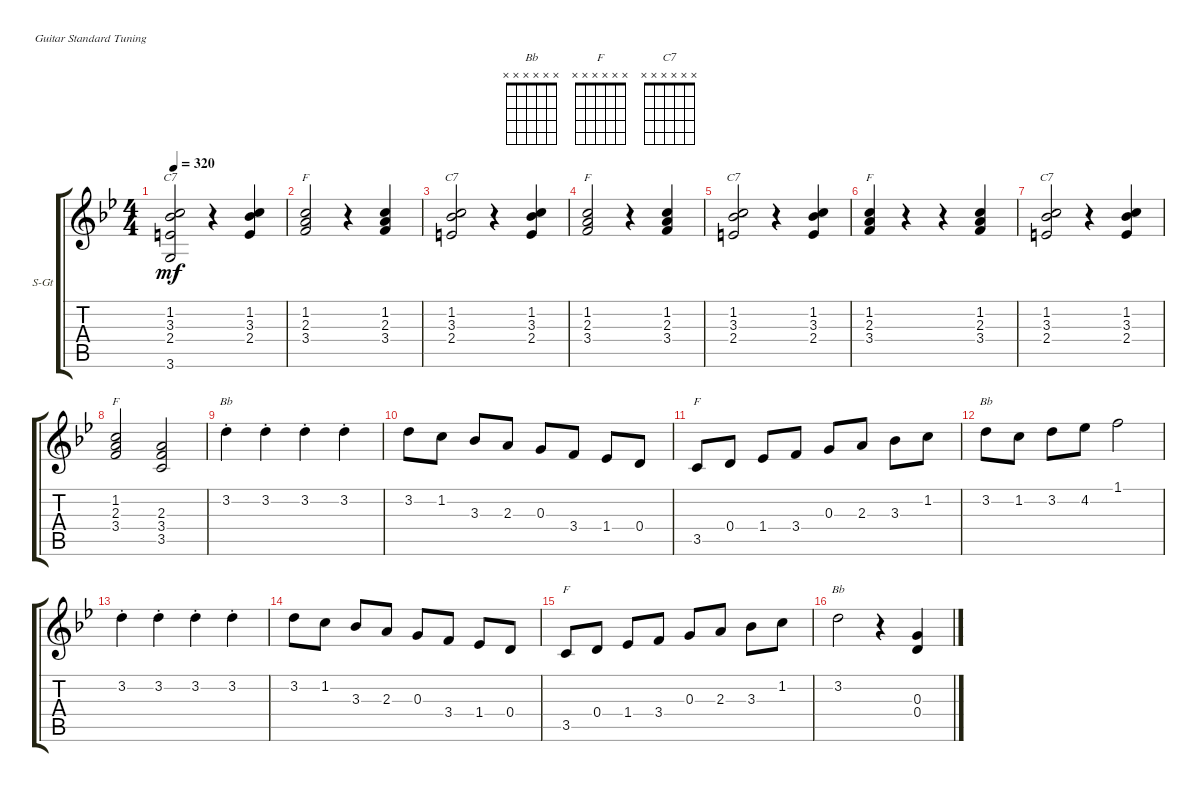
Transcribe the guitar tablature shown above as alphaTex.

\bracketExtendMode groupsimilarinstruments
\firstSystemTrackNameOrientation horizontal
\otherSystemsTrackNameOrientation horizontal
\track ("(accoustic)" "S-Gt") {instrument acousticgrandpiano}
\staff {score tabs}
\tuning (E4 B3 G3 D3 A2 E2)
\displaytranspose 12
\chord ("Bb" x x x x x x)
\chord ("F" x x x x x x)
\chord ("C7" x x x x x x)
\ts (4 4)
\tempo 320
\clef g2
\ks gminor
(1.2 3.3 2.4 3.6).2{ch "C7" dy mf} r.4 (1.2 3.3 2.4).4 |
(1.2 2.3 3.4).2{ch "F"} r.4 (1.2 2.3 3.4).4 |
(1.2 3.3 2.4).2{ch "C7"} r.4 (1.2 3.3 2.4).4 |
(1.2 2.3 3.4).2{ch "F"} r.4 (1.2 2.3 3.4).4 |
(1.2 3.3 2.4).2{ch "C7"} r.4 (1.2 3.3 2.4).4 |
(1.2 2.3 3.4).4{ch "F"} r.4 r.4 (1.2 2.3 3.4).4 |
(1.2 3.3 2.4).2{ch "C7"} r.4 (1.2 3.3 2.4).4 |
(1.2 2.3 3.4).2{ch "F"} (2.3 3.4 3.5).2 |
3.2{st}.4{ch "Bb"} 3.2{st}.4 3.2{st}.4 3.2{st}.4 |
3.2.8 1.2.8 3.3.8 2.3.8 0.3.8 3.4.8 1.4.8 0.4.8 |
3.5.8{ch "F"} 0.4.8 1.4.8 3.4.8 0.3.8 2.3.8 3.3.8 1.2.8 |
3.2.8{ch "Bb"} 1.2.8 3.2.8 4.2.8 1.1.2 |
3.2{st}.4 3.2{st}.4 3.2{st}.4 3.2{st}.4 |
3.2.8 1.2.8 3.3.8 2.3.8 0.3.8 3.4.8 1.4.8 0.4.8 |
3.5.8{ch "F"} 0.4.8 1.4.8 3.4.8 0.3.8 2.3.8 3.3.8 1.2.8 |
3.2.2{ch "Bb"} r.4 (0.3 0.4).4
